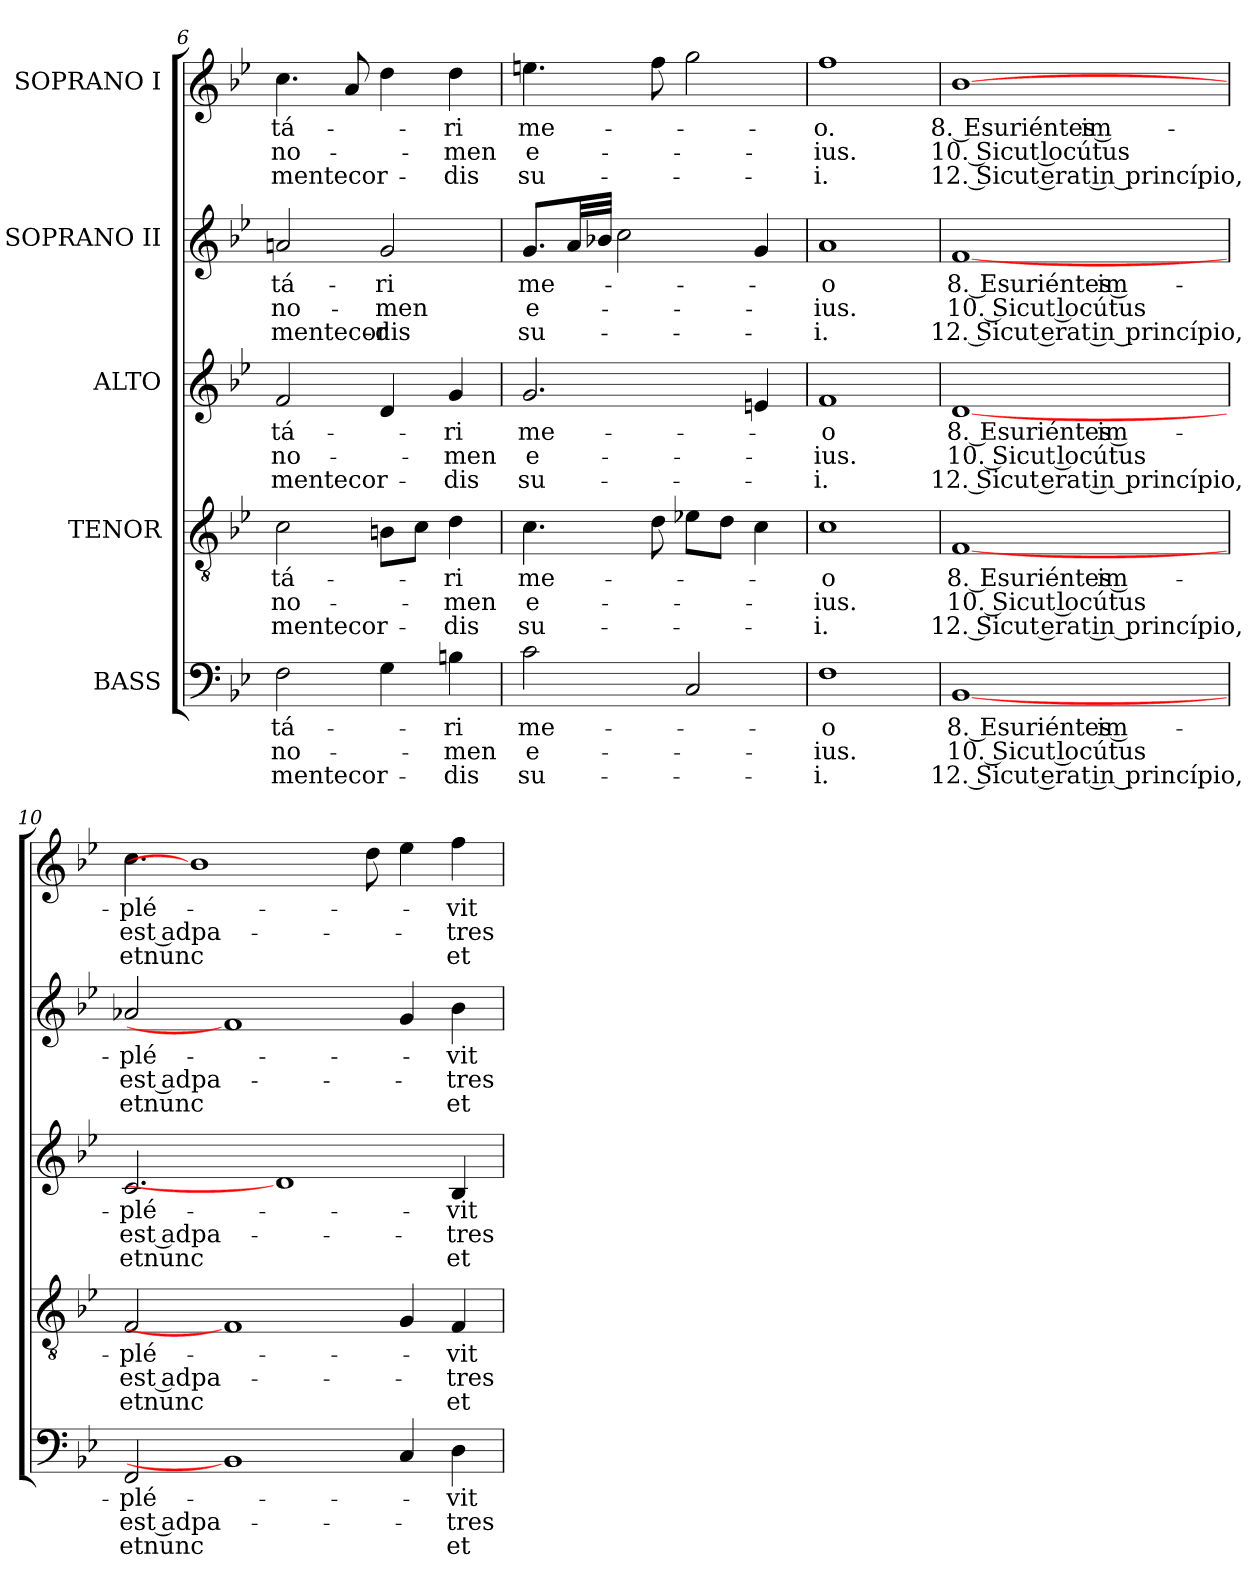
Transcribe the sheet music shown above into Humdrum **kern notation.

**kern	**text	**text	**text	**kern	**text	**text	**text	**kern	**text	**text	**text	**kern	**text	**text	**text	**kern	**text	**text	**text
*part5	*part5	*part5	*part5	*part4	*part4	*part4	*part4	*part3	*part3	*part3	*part3	*part2	*part2	*part2	*part2	*part1	*part1	*part1	*part1
*staff5	*staff5	*staff5	*staff5	*staff4	*staff4	*staff4	*staff4	*staff3	*staff3	*staff3	*staff3	*staff2	*staff2	*staff2	*staff2	*staff1	*staff1	*staff1	*staff1
*I"BASS	*	*	*	*I"TENOR	*	*	*	*I"ALTO	*	*	*	*I"SOPRANO II	*	*	*	*I"SOPRANO I	*	*	*
*clefF4	*	*	*	*clefGv2	*	*	*	*clefG2	*	*	*	*clefG2	*	*	*	*clefG2	*	*	*
*k[b-e-]	*	*	*	*k[b-e-]	*	*	*	*k[b-e-]	*	*	*	*k[b-e-]	*	*	*	*k[b-e-]	*	*	*
*B-:	*	*	*	*B-:	*	*	*	*B-:	*	*	*	*B-:	*	*	*	*B-:	*	*	*
=6	=6	=6	=6	=6	=6	=6	=6	=6	=6	=6	=6	=6	=6	=6	=6	=6	=6	=6	=6
!	!LO:LY:b:cj	!LO:LY:b:cj	!LO:LY:b:rj	!	!LO:LY:b:cj	!LO:LY:b:cj	!LO:LY:b:rj	!	!LO:LY:b:cj	!LO:LY:b:cj	!LO:LY:b:rj	!	!LO:LY:b:cj	!LO:LY:b:cj	!LO:LY:b:rj	!	!LO:LY:b:cj	!LO:LY:b:cj	!LO:LY:b:rj
2F\	tá-	-no-	-mentecor-	2c\	tá-	-no-	-mentecor-	2f/	tá-	-no-	-mentecor-	2an/	tá-	-no-	-mentecor-	4.cc\	tá-	-no-	-mentecor-
.	.	.	.	.	.	.	.	.	.	.	.	.	.	.	.	8a/	.	.	.
!	!	!	!	!	!	!	!	!	!	!	!	!	!LO:LY:b:cj	!LO:LY:b:cj	!LO:LY:b:cj	!	!	!	!
4G\	.	.	.	8Bn\L	.	.	.	4d/	.	.	.	2g/	-ri	men	dis	4dd\	.	.	.
.	.	.	.	8c\J	.	.	.	.	.	.	.	.	.	.	.	.	.	.	.
!	!LO:LY:b:cj	!LO:LY:b:cj	!LO:LY:b:cj	!	!LO:LY:b:cj	!LO:LY:b:cj	!LO:LY:b:cj	!	!LO:LY:b:cj	!LO:LY:b:cj	!LO:LY:b:cj	!	!	!	!	!	!LO:LY:b:cj	!LO:LY:b:cj	!LO:LY:b:cj
4Bn\	-ri	men	dis	4d\	-ri	men	dis	4g/	-ri	men	dis	.	.	.	.	4dd\	-ri	men	dis
=7	=7	=7	=7	=7	=7	=7	=7	=7	=7	=7	=7	=7	=7	=7	=7	=7	=7	=7	=7
!	!LO:LY:b	!LO:LY:b:cj	!LO:LY:b:cj	!	!LO:LY:b	!LO:LY:b:cj	!LO:LY:b:cj	!	!LO:LY:b	!LO:LY:b:cj	!LO:LY:b:cj	!	!LO:LY:b	!LO:LY:b:cj	!LO:LY:b:cj	!	!LO:LY:b	!LO:LY:b:cj	!LO:LY:b:cj
2c\	me-	-e-	-su-	4.c\	me-	-e-	-su-	2.g/	me-	-e-	-su-	8.g/L	me-	-e-	-su-	4.een\	me-	-e-	-su-
.	.	.	.	.	.	.	.	.	.	.	.	32a/	.	.	.	.	.	.	.
.	.	.	.	.	.	.	.	.	.	.	.	32b-X/J	.	.	.	.	.	.	.
.	.	.	.	.	.	.	.	.	.	.	.	2cc\	.	.	.	.	.	.	.
.	.	.	.	8d\	.	.	.	.	.	.	.	.	.	.	.	8ff\	.	.	.
2C/	.	.	.	8e-X\L	.	.	.	.	.	.	.	.	.	.	.	2gg\	.	.	.
.	.	.	.	8d\J	.	.	.	.	.	.	.	.	.	.	.	.	.	.	.
.	.	.	.	4c\	.	.	.	4en/	.	.	.	4g/	.	.	.	.	.	.	.
=8	=8	=8	=8	=8	=8	=8	=8	=8	=8	=8	=8	=8	=8	=8	=8	=8	=8	=8	=8
!	!LO:LY:b:rj	!LO:LY:b:cj	!LO:LY:b:cj	!	!LO:LY:b:rj	!LO:LY:b:cj	!LO:LY:b:cj	!	!LO:LY:b:rj	!LO:LY:b:cj	!LO:LY:b:cj	!	!LO:LY:b:rj	!LO:LY:b:cj	!LO:LY:b:cj	!	!LO:LY:b:cj	!LO:LY:b:cj	!LO:LY:b:cj
1F	-o	ius.	i.	1c	-o	ius.	i.	1f	-o	ius.	i.	1a	-o	ius.	i.	1ff	-o.	ius.	i.
!!LO:PB:g=z
=9	=9	=9	=9	=9	=9	=9	=9	=9	=9	=9	=9	=9	=9	=9	=9	=9	=9	=9	=9
!	!LO:LY:b:rj	!LO:LY:b:rj	!LO:LY:b:rj	!	!LO:LY:b:rj	!LO:LY:b:rj	!LO:LY:b:rj	!	!LO:LY:b:rj	!LO:LY:b:rj	!LO:LY:b:rj	!	!LO:LY:b:rj	!LO:LY:b:rj	!LO:LY:b:rj	!	!LO:LY:b:rj	!LO:LY:b:rj	!LO:LY:b:rj
[1BB-	8. Esuriéntes im-	-10. Sicut locútus	12. Sicut erat in princípio,	[1F	8. Esuriéntes im-	-10. Sicut locútus	12. Sicut erat in princípio,	[1d	8. Esuriéntes im-	-10. Sicut locútus	12. Sicut erat in princípio,	[1f	8. Esuriéntes im-	-10. Sicut locútus	12. Sicut erat in princípio,	[1b-	8. Esuriéntes im-	-10. Sicut locútus	12. Sicut erat in princípio,
=10	=10	=10	=10	=10	=10	=10	=10	=10	=10	=10	=10	=10	=10	=10	=10	=10	=10	=10	=10
!	!LO:LY:b	!LO:LY:b:rj	!LO:LY:b:rj	!	!LO:LY:b	!LO:LY:b:rj	!LO:LY:b:rj	!	!LO:LY:b	!LO:LY:b:rj	!LO:LY:b:rj	!	!LO:LY:b	!LO:LY:b:rj	!LO:LY:b:rj	!	!LO:LY:b	!LO:LY:b:rj	!LO:LY:b:rj
2FF/	plé-	-est adpa-	-etnunc	2F/	plé-	-est adpa-	-etnunc	2.c/	plé-	-est adpa-	-etnunc	2a-X/	plé-	-est adpa-	-etnunc	4.cc\	plé-	-est adpa-	-etnunc
.	.	.	.	.	.	.	.	.	.	.	.	.	.	.	.	1b-]	.	.	.
1BB-]	.	.	.	1F]	.	.	.	.	.	.	.	1f]	.	.	.	.	.	.	.
.	.	.	.	.	.	.	.	1d]	.	.	.	.	.	.	.	.	.	.	.
.	.	.	.	.	.	.	.	.	.	.	.	.	.	.	.	8dd\	.	.	.
4C/	.	.	.	4G/	.	.	.	.	.	.	.	4g/	.	.	.	4ee-\	.	.	.
!	!LO:LY:b:cj	!LO:LY:b:cj	!LO:LY:b:cj	!	!LO:LY:b:cj	!LO:LY:b:cj	!LO:LY:b:cj	!	!LO:LY:b:cj	!LO:LY:b:cj	!LO:LY:b:cj	!	!LO:LY:b:cj	!LO:LY:b:cj	!LO:LY:b:cj	!	!LO:LY:b:cj	!LO:LY:b:cj	!LO:LY:b:cj
4D\	vit	tres	et	4F/	vit	tres	et	4B-/	vit	tres	et	4b-\	vit	tres	et	4ff\	vit	tres	et
=	=	=	=	=	=	=	=	=	=	=	=	=	=	=	=	=	=	=	=
*-	*-	*-	*-	*-	*-	*-	*-	*-	*-	*-	*-	*-	*-	*-	*-	*-	*-	*-	*-
